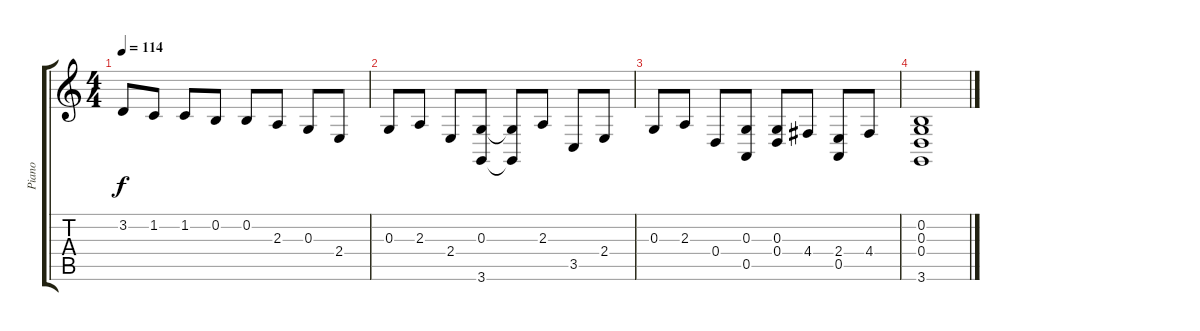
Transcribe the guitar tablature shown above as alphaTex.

\track ("Piano" "Piano") {instrument brightacousticpiano}
\staff {score tabs}
\tuning (E4 B3 G3 D3 A2 E2) {hide}
\ts (4 4)
\tempo 114
\clef g2
\ks c
3.2.8{dy f} 1.2.8 1.2.8 0.2.8 0.2.8 2.3.8 0.3.8 2.4.8 |
0.3.8 2.3.8 2.4.8 (0.3 3.6).8 (0.3{t} 3.6{t}).8 2.3.8 3.5.8 2.4.8 |
0.3.8 2.3.8 0.4.8 (0.3 0.5).8 (0.3 0.4).8 4.4.8 (2.4 0.5).8 4.4.8 |
(0.2 0.3 0.4 3.6).1
